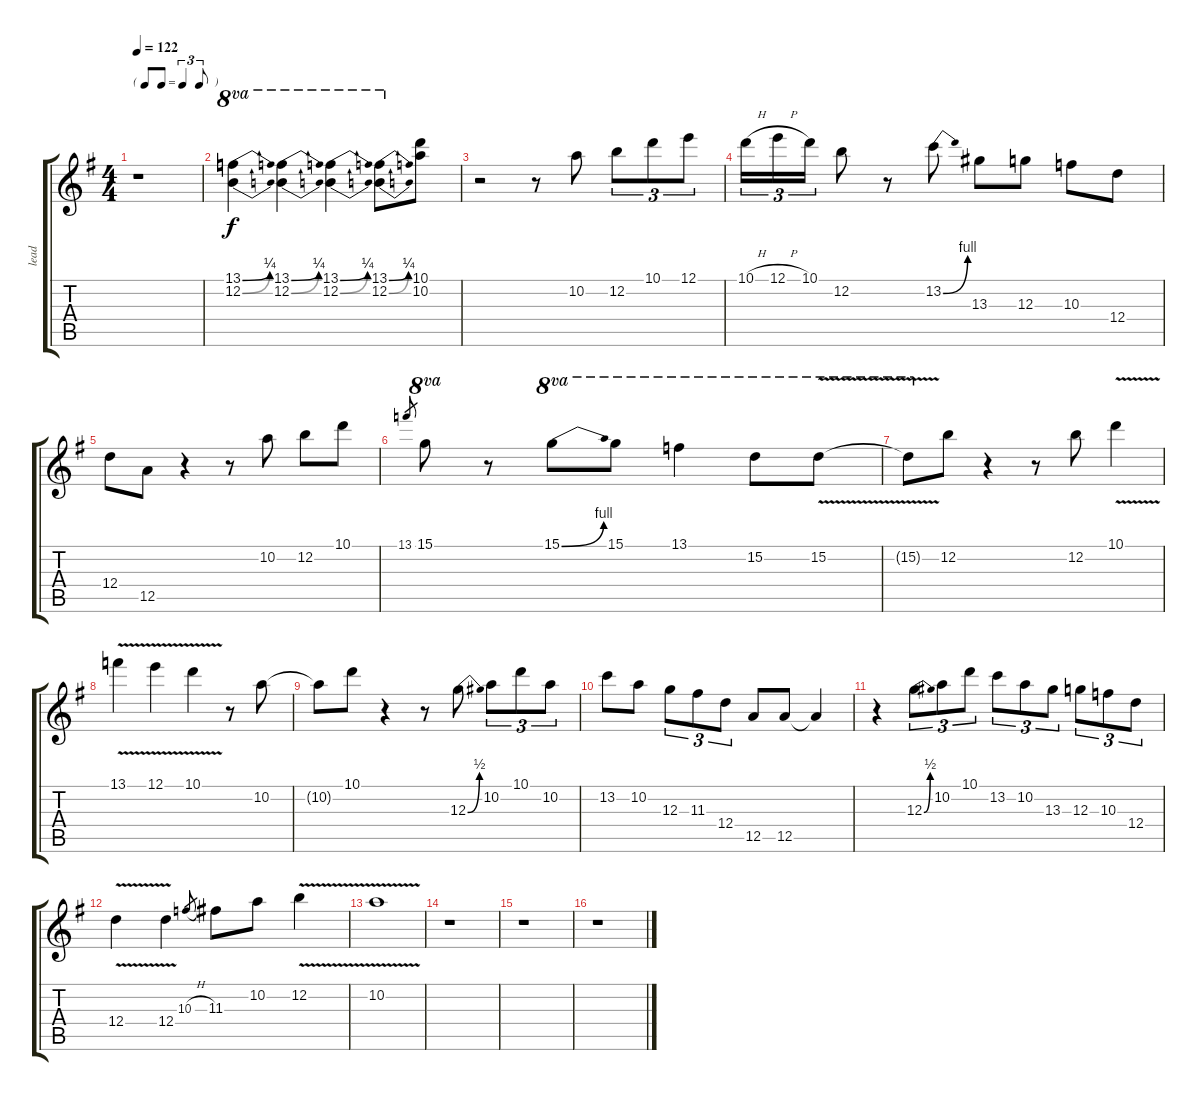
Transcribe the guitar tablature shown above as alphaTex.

\track ("lead" "lead") {instrument distortionguitar}
\staff {score tabs}
\tuning (E4 B3 G3 D3 A2 E2) {hide}
\ts (4 4)
\tf triplet8th
\tempo 122
\clef g2
\ks g
r.1{dy f instrument distortionguitar} |
(13.1{be (bend 0 0 60 1)} 12.2{be (bend 0 0 60 1)}).4{ot 8va} (13.1{be (bend 0 0 60 1)} 12.2{be (bend 0 0 60 1)}).4{ot 8va} (13.1{be (bend 0 0 60 1)} 12.2{be (bend 0 0 60 1)}).4{ot 8va} (13.1{be (bend 0 0 60 1)} 12.2{be (bend 0 0 60 1)}).8{ot 8va} (10.1 10.2).8 |
r.2 r.8 10.2.8 12.2.8{tu (3 2)} 10.1.8{tu (3 2)} 12.1.8{tu (3 2)} |
10.1{h}.16{tu (3 2)} 12.1{h}.16{tu (3 2)} 10.1.16{tu (3 2)} 12.2.8 r.8 13.2{be (bend 0 0 60 4)}.8 13.3.8 12.3.8 10.3.8 12.4.8 |
12.4.8 12.5.8 r.4 r.8 10.2.8 12.2.8 10.1.8 |
13.1.8{gr} 15.1.8{ot 8va} r.8 15.1{be (bend 0 0 60 4)}.8{ot 8va} 15.1.8{ot 8va} 13.1.4{ot 8va} 15.2.8{ot 8va} 15.2{v}.8{ot 8va} |
15.2{v t}.8{ot 8va} 12.2.8 r.4 r.8 12.2.8 10.1{v}.4 |
13.1{v}.4 12.1{v}.4 10.1{v}.4 r.8 10.2.8 |
10.2{t}.8 10.1.8 r.4 r.8 12.3{be (bend 0 0 60 2)}.8 10.2.8{tu (3 2)} 10.1.8{tu (3 2)} 10.2.8{tu (3 2)} |
13.2.8 10.2.8 12.3.8{tu (3 2)} 11.3.8{tu (3 2)} 12.4.8{tu (3 2)} 12.5.8 12.5.8 12.5{t}.4 |
r.4 12.3{be (bend 0 0 60 2)}.8{tu (3 2)} 10.2.8{tu (3 2)} 10.1.8{tu (3 2)} 13.2.8{tu (3 2)} 10.2.8{tu (3 2)} 13.3.8{tu (3 2)} 12.3.8{tu (3 2)} 10.3.8{tu (3 2)} 12.4.8{tu (3 2)} |
12.4{v}.4 12.4{v}.4 10.3{h}.8{gr} 11.3.8 10.2.8 12.2{v}.4 |
10.2{v}.1 |
r.1 |
r.1 |
r.1
